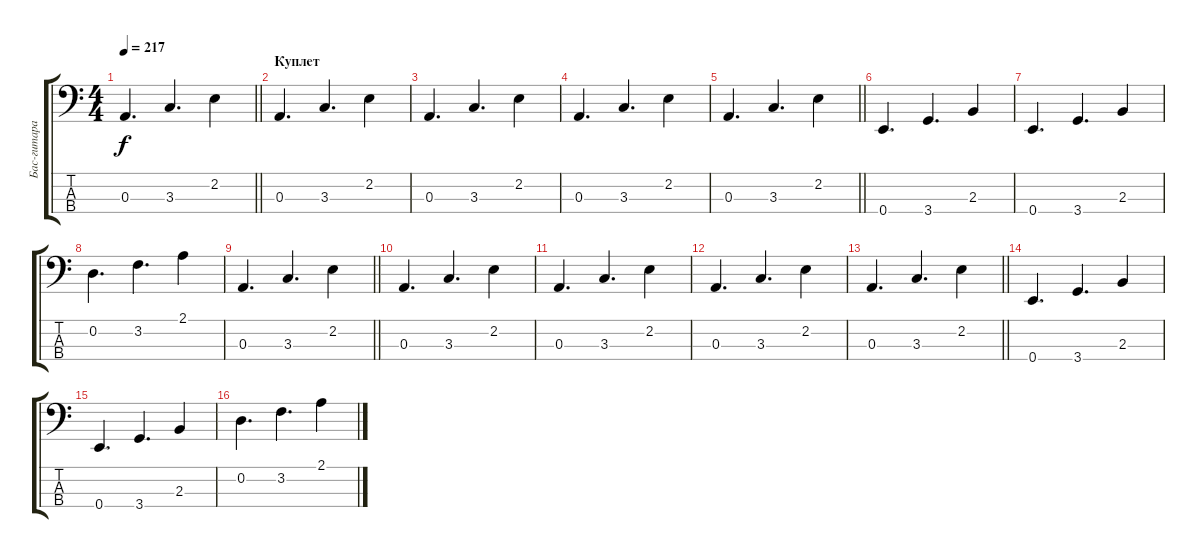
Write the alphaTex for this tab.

\track ("Бас-гитара" "Бас-гитара") {instrument electricbassfinger}
\staff {score tabs}
\tuning (G2 D2 A1 E1) {hide}
\ts (4 4)
\tempo 217
\clef f4
\barLineRight lightlight
\ks c
0.3.4{d dy f} 3.3.4{d} 2.2.4 |
\section ("" "Куплет")
0.3.4{d} 3.3.4{d} 2.2.4 |
0.3.4{d} 3.3.4{d} 2.2.4 |
0.3.4{d} 3.3.4{d} 2.2.4 |
\barLineRight lightlight
0.3.4{d} 3.3.4{d} 2.2.4 |
0.4.4{d} 3.4.4{d} 2.3.4 |
0.4.4{d} 3.4.4{d} 2.3.4 |
0.2.4{d} 3.2.4{d} 2.1.4 |
\barLineRight lightlight
0.3.4{d} 3.3.4{d} 2.2.4 |
0.3.4{d} 3.3.4{d} 2.2.4 |
0.3.4{d} 3.3.4{d} 2.2.4 |
0.3.4{d} 3.3.4{d} 2.2.4 |
\barLineRight lightlight
0.3.4{d} 3.3.4{d} 2.2.4 |
0.4.4{d} 3.4.4{d} 2.3.4 |
0.4.4{d} 3.4.4{d} 2.3.4 |
0.2.4{d} 3.2.4{d} 2.1.4
